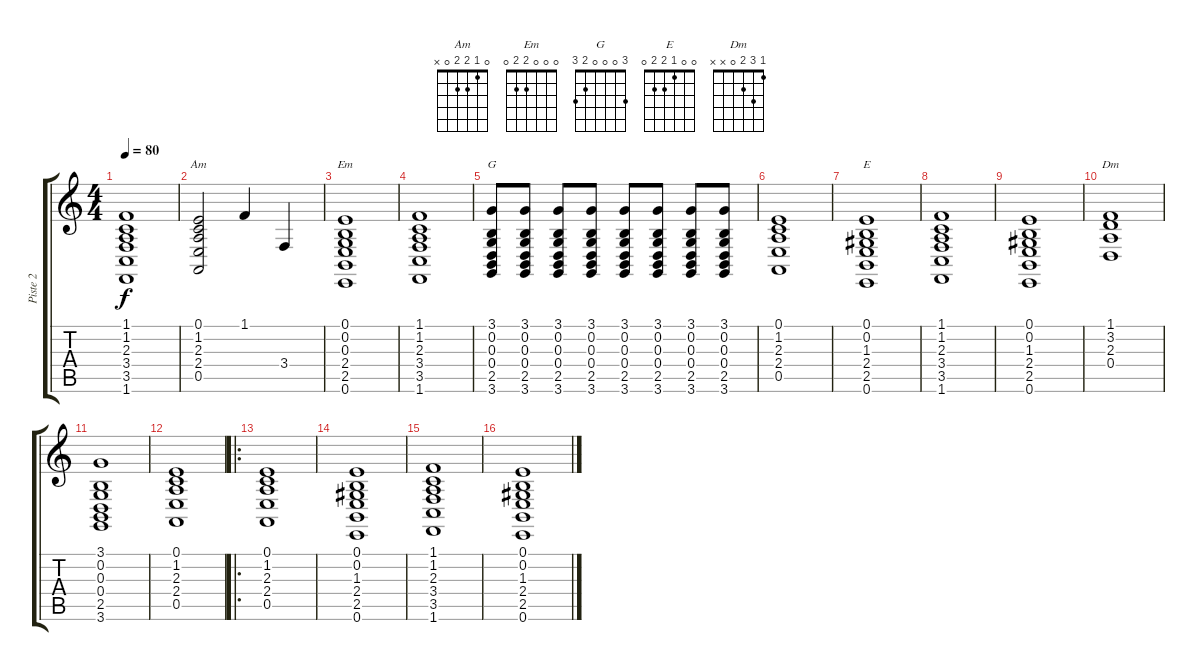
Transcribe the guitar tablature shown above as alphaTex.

\track ("Piste 2" "Piste 2") {instrument acousticgrandpiano}
\staff {score tabs}
\tuning (E4 B3 G3 D3 A2 E2) {hide}
\chord ("Am" 0 1 2 2 0 x)
\chord ("Em" 0 0 0 2 2 0)
\chord ("G" 3 0 0 0 2 3)
\chord ("E" 0 0 1 2 2 0)
\chord ("Dm" 1 3 2 0 x x)
\ts (4 4)
\tempo 80
\clef g2
\ks c
(1.1 1.2 2.3 3.4 3.5 1.6).1{dy f} |
(0.1 1.2 2.3 2.4 0.5).2{ch "Am"} 1.1.4 3.4.4 |
(0.1 0.2 0.3 2.4 2.5 0.6).1{ch "Em"} |
(1.1 1.2 2.3 3.4 3.5 1.6).1 |
(3.1 0.2 0.3 0.4 2.5 3.6).8{ch "G"} (3.1 0.2 0.3 0.4 2.5 3.6).8 (3.1 0.2 0.3 0.4 2.5 3.6).8 (3.1 0.2 0.3 0.4 2.5 3.6).8 (3.1 0.2 0.3 0.4 2.5 3.6).8 (3.1 0.2 0.3 0.4 2.5 3.6).8 (3.1 0.2 0.3 0.4 2.5 3.6).8 (3.1 0.2 0.3 0.4 2.5 3.6).8 |
(0.1 1.2 2.3 2.4 0.5).1 |
(0.1 0.2 1.3 2.4 2.5 0.6).1{ch "E"} |
(1.1 1.2 2.3 3.4 3.5 1.6).1 |
(0.1 0.2 1.3 2.4 2.5 0.6).1 |
(1.1 3.2 2.3 0.4).1{ch "Dm"} |
(3.1 0.2 0.3 0.4 2.5 3.6).1 |
(0.1 1.2 2.3 2.4 0.5).1 |
\ro
(0.1 1.2 2.3 2.4 0.5).1 |
(0.1 0.2 1.3 2.4 2.5 0.6).1 |
(1.1 1.2 2.3 3.4 3.5 1.6).1 |
(0.1 0.2 1.3 2.4 2.5 0.6).1
